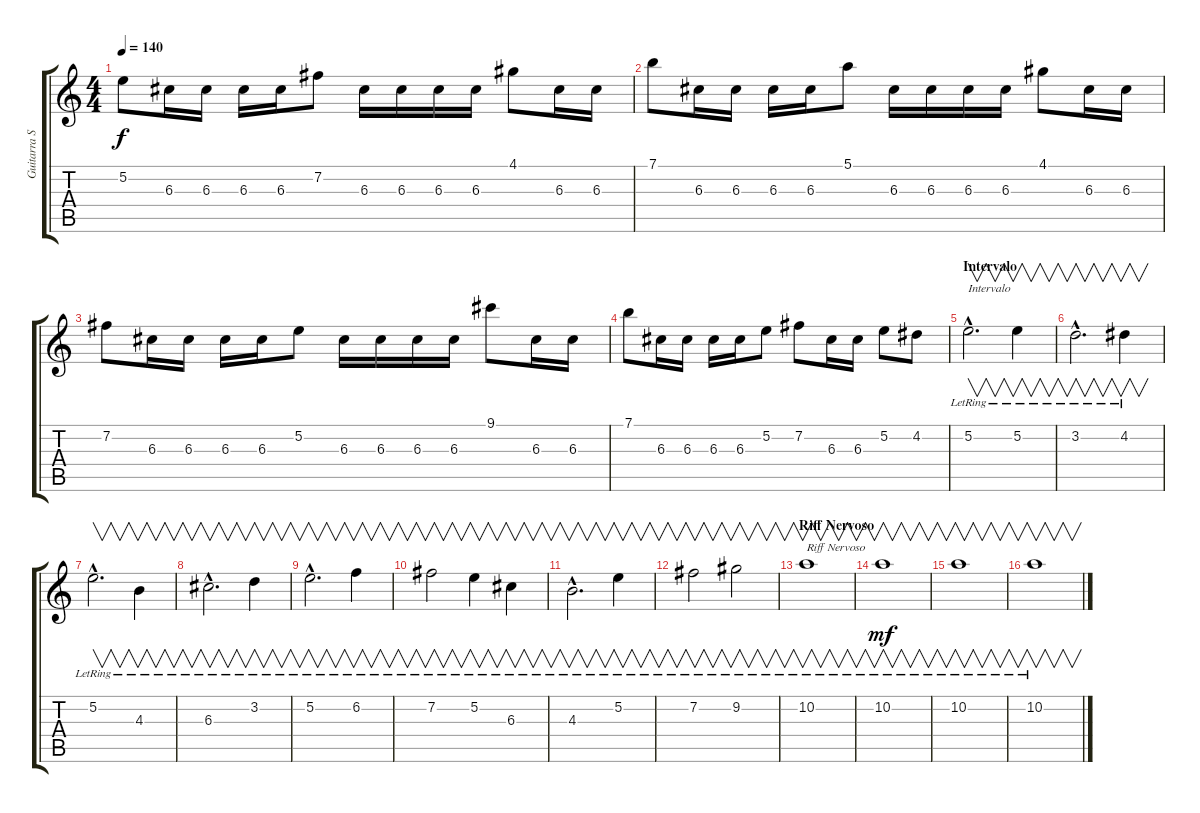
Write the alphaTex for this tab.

\track ("Guitarra Solo" "Guitarra S") {instrument distortionguitar}
\staff {score tabs}
\tuning (E4 B3 G3 D3 A2 E2) {hide}
\ts (4 4)
\tempo 140
\clef g2
\ks c
5.2.8{dy f} 6.3.16 6.3.16 6.3.16 6.3.16 7.2.8 6.3.16 6.3.16 6.3.16 6.3.16 4.1.8 6.3.16 6.3.16 |
7.1.8 6.3.16 6.3.16 6.3.16 6.3.16 5.1.8 6.3.16 6.3.16 6.3.16 6.3.16 4.1.8 6.3.16 6.3.16 |
7.2.8 6.3.16 6.3.16 6.3.16 6.3.16 5.2.8 6.3.16 6.3.16 6.3.16 6.3.16 9.1.8 6.3.16 6.3.16 |
7.1.8 6.3.16 6.3.16 6.3.16 6.3.16 5.2.8 7.2.8 6.3.16 6.3.16 5.2.8 4.2.8 |
\section ("" "Intervalo")
5.2{hac lr}.2{v d txt "Intervalo"} 5.2{lr}.4{v} |
3.2{hac lr}.2{v d} 4.2{lr}.4{v} |
5.2{hac lr}.2{v d} 4.3{lr}.4{v} |
6.3{hac lr}.2{v d} 3.2{lr}.4{v} |
5.2{hac lr}.2{v d} 6.2{lr}.4{v} |
7.2{lr}.2{v} 5.2{lr}.4{v} 6.3{lr}.4{v} |
4.3{hac lr}.2{v d} 5.2{lr}.4{v} |
7.2{lr}.2{v} 9.2{lr}.2{v} |
\section ("" "Riff Nervoso")
10.2{lr}.1{v txt "Riff Nervoso"} |
10.2{lr}.1{v dy mf} |
10.2{lr}.1{v} |
10.2{lr}.1{v}
